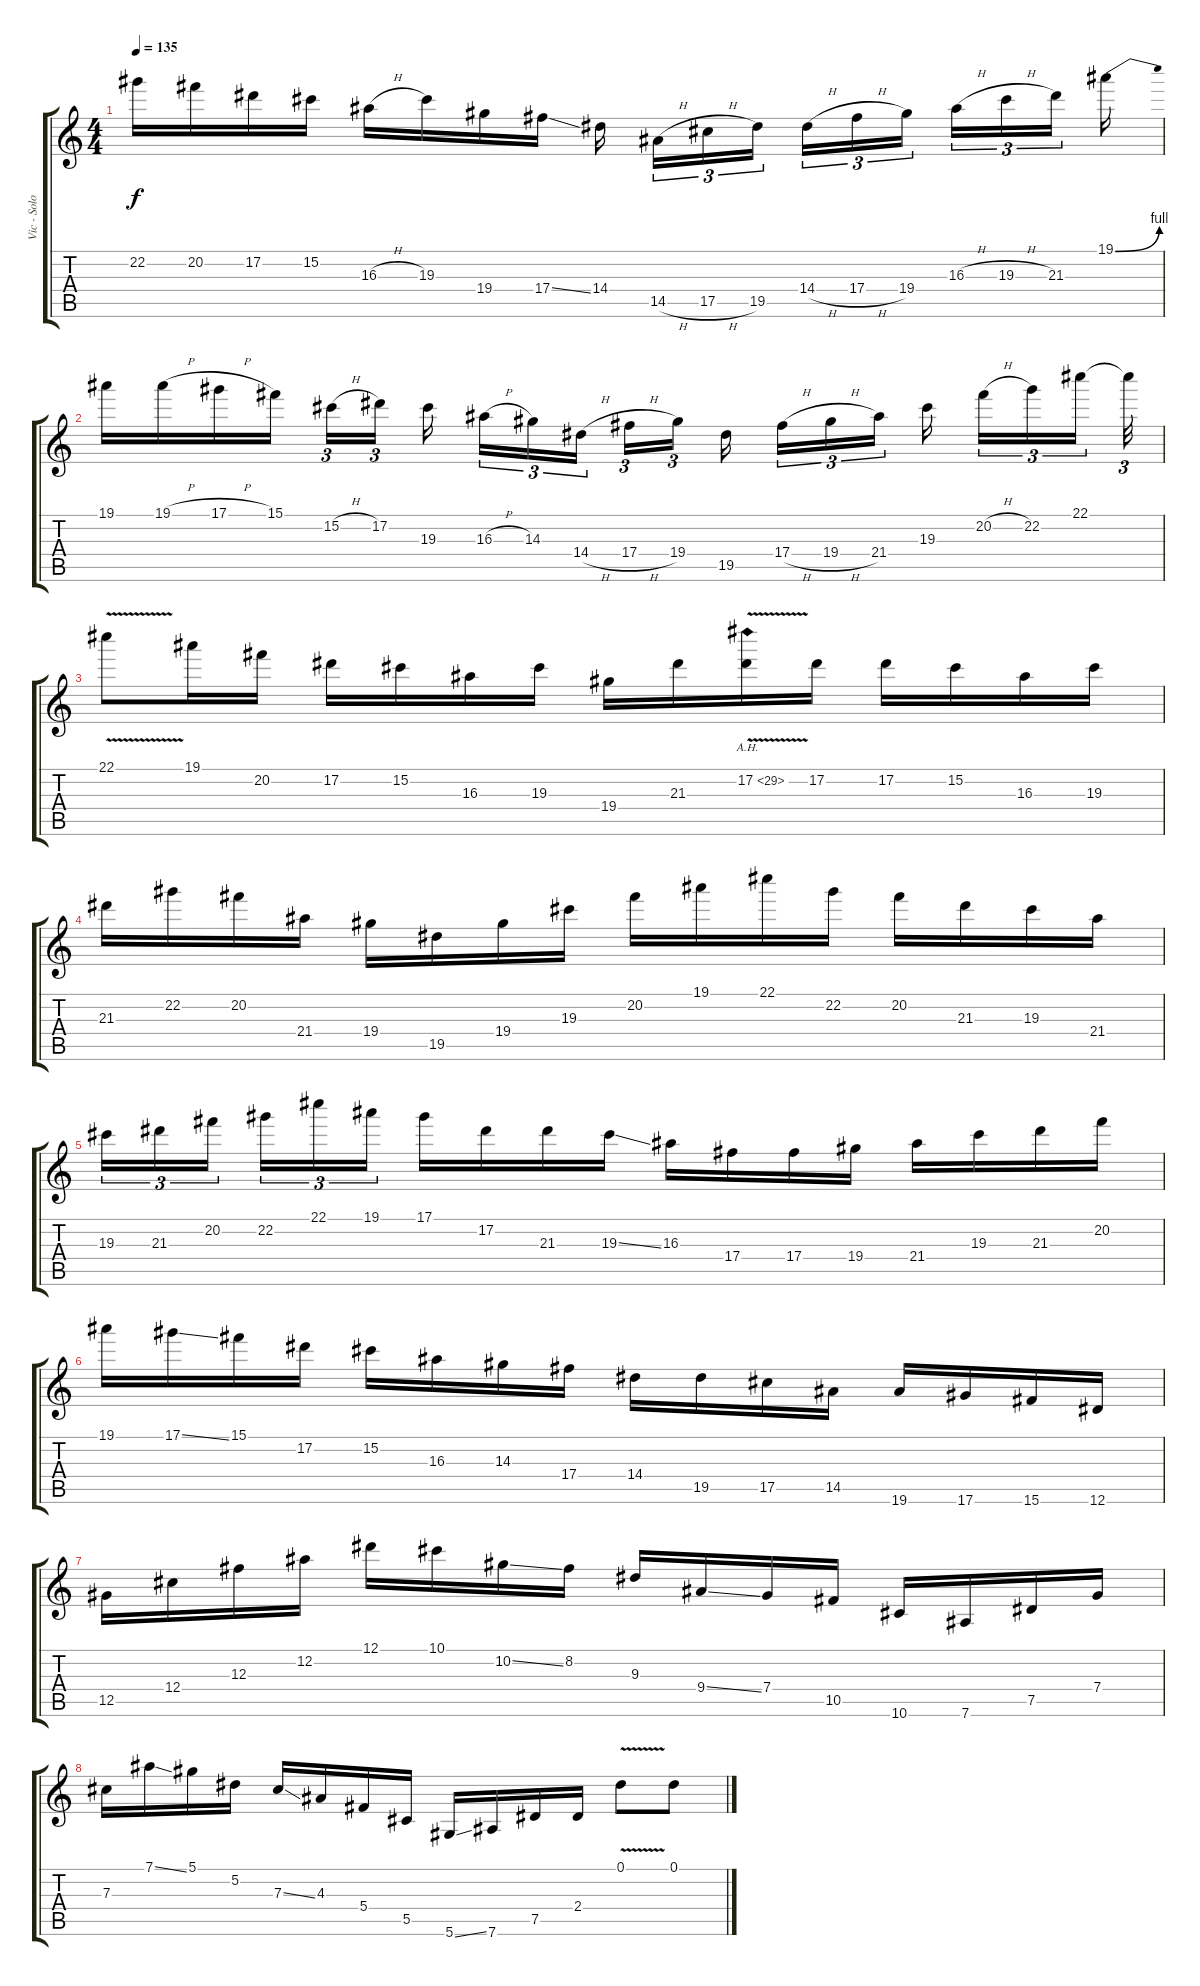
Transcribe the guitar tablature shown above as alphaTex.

\track ("Vic - Solo" "Vic - Solo") {instrument distortionguitar}
\staff {score tabs}
\tuning (Eb4 Bb3 Gb3 Db3 Ab2 Eb2) {hide}
\ts (4 4)
\tempo 135
\clef g2
\ks c
22.2.16{dy f} 20.2.16 17.2.16 15.2.16 16.3{h}.16 19.3.16 19.4.16 17.4{ss}.16 14.4.16 14.5{h}.16{tu (3 2)} 17.5{h}.16{tu (3 2)} 19.5.16{tu (3 2)} 14.4{h}.16{tu (3 2)} 17.4{h}.16{tu (3 2)} 19.4.16{tu (3 2)} 16.3{h}.16{tu (3 2)} 19.3{h}.16{tu (3 2)} 21.3.16{tu (3 2)} 19.1{be (bend 0 0 60 4)}.16 |
19.1.16 19.1{h}.16 17.1{h}.16 15.1.16 15.2{h}.16{tu (3 2)} 17.2.16{tu (3 2)} 19.3.16 16.3{h}.16{tu (3 2)} 14.3.16{tu (3 2)} 14.4{h}.16{tu (3 2)} 17.4{h}.16{tu (3 2)} 19.4.16{tu (3 2)} 19.5.16 17.4{h}.16{tu (3 2)} 19.4{h}.16{tu (3 2)} 21.4.16{tu (3 2)} 19.3.16 20.2{h}.16{tu (3 2)} 22.2.16{tu (3 2)} 22.1.16{tu (3 2)} 22.1{t}.32{tu (3 2)} |
22.1{v}.8 19.1.16 20.2.16 17.2.16 15.2.16 16.3.16 19.3.16 19.4.16 21.3.16 17.2{ah 12 v}.16 17.2.16 17.2.16 15.2.16 16.3.16 19.3.16 |
21.3.16 22.2.16 20.2.16 21.4.16 19.4.16 19.5.16 19.4.16 19.3.16 20.2.16 19.1.16 22.1.16 22.2.16 20.2.16 21.3.16 19.3.16 21.4.16 |
19.3.16{tu (3 2)} 21.3.16{tu (3 2)} 20.2.16{tu (3 2)} 22.2.16{tu (3 2)} 22.1.16{tu (3 2)} 19.1.16{tu (3 2)} 17.1.16 17.2.16 21.3.16 19.3{ss}.16 16.3.16 17.4.16 17.4.16 19.4.16 21.4.16 19.3.16 21.3.16 20.2.16 |
19.1.16 17.1{ss}.16 15.1.16 17.2.16 15.2.16 16.3.16 14.3.16 17.4.16 14.4.16 19.5.16 17.5.16 14.5.16 19.6.16 17.6.16 15.6.16 12.6.16 |
12.5.16 12.4.16 12.3.16 12.2.16 12.1.16 10.1.16 10.2{ss}.16 8.2.16 9.3.16 9.4{ss}.16 7.4.16 10.5.16 10.6.16 7.6.16 7.5.16 7.4.16 |
7.3.16 7.1{ss}.16 5.1.16 5.2.16 7.3{ss}.16 4.3.16 5.4.16 5.5.16 5.6{ss}.16 7.6.16 7.5.16 2.4.16 0.1{v}.8 0.1.8
